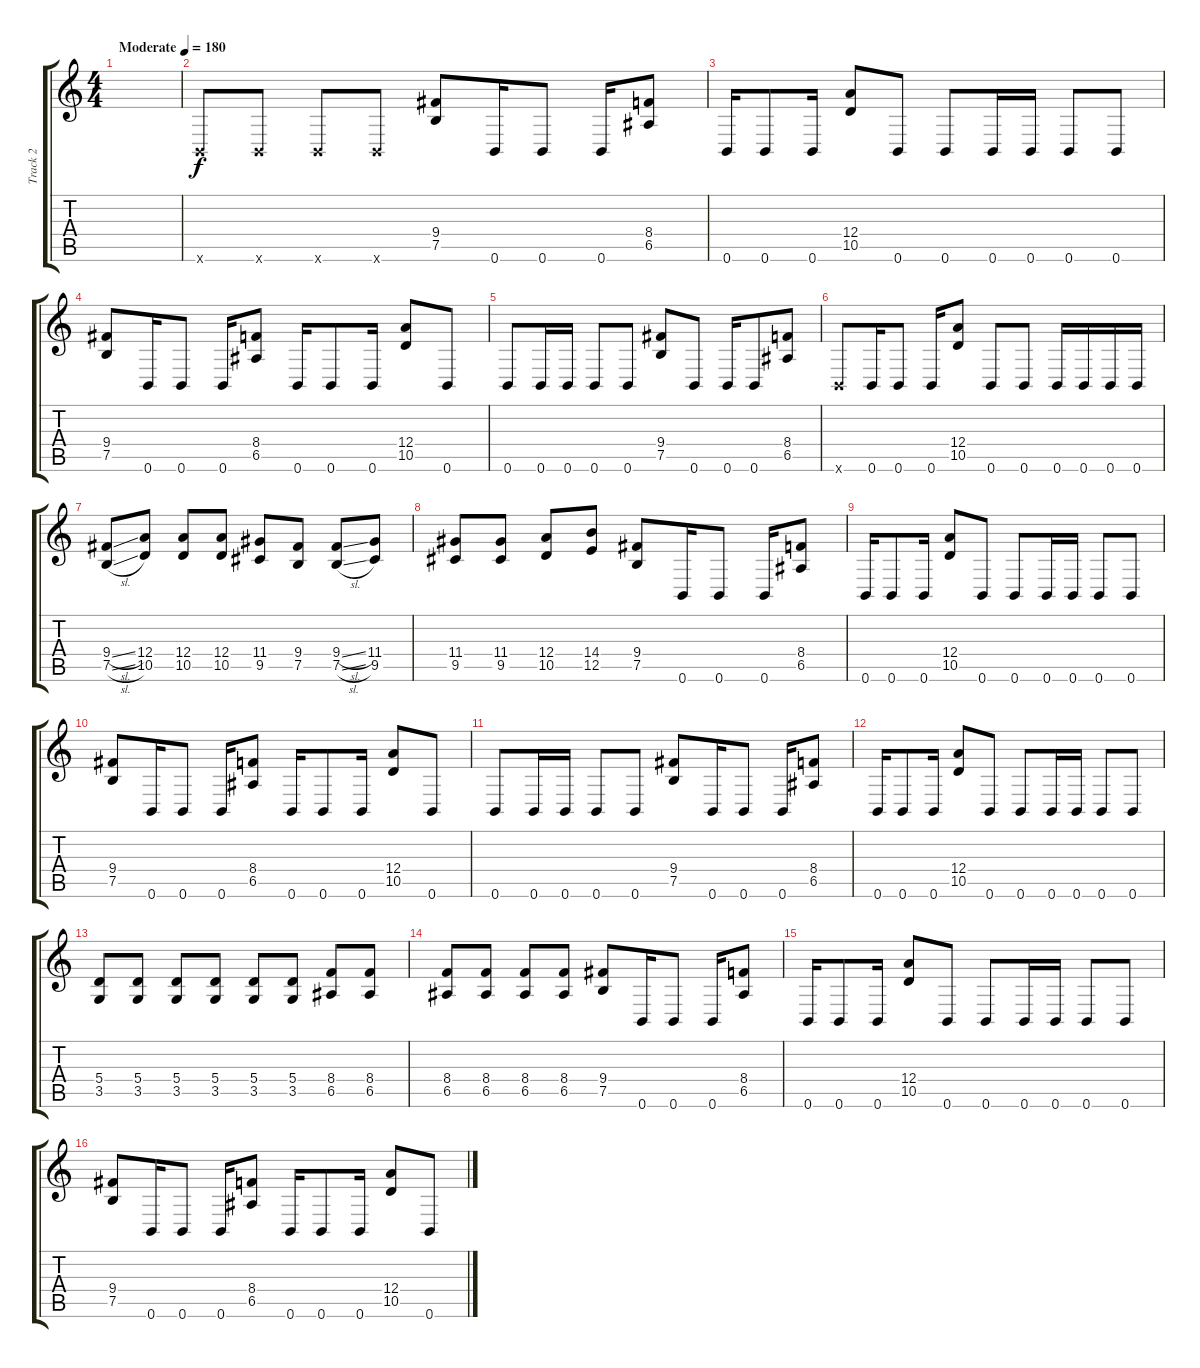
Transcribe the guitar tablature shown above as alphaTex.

\track ("Track 2" "Track 2") {instrument distortionguitar}
\staff {score tabs}
\tuning (B3 Gb3 D3 A2 E2 B1) {hide}
\ts (4 4)
\tempo (180 "Moderate")
\clef g2
\ks c
|
0.6{x}.8 0.6{x}.8 0.6{x}.8 0.6{x}.8 (9.4 7.5).8 0.6.16 0.6.8 0.6.16 (8.4 6.5).8 |
0.6.16 0.6.8 0.6.16 (12.4 10.5).8 0.6.8 0.6.8 0.6.16 0.6.16 0.6.8 0.6.8 |
(9.4 7.5).8 0.6.16 0.6.8 0.6.16 (8.4 6.5).8 0.6.16 0.6.8 0.6.16 (12.4 10.5).8 0.6.8 |
0.6.8 0.6.16 0.6.16 0.6.8 0.6.8 (9.4 7.5).8 0.6.8 0.6.16 0.6.8 (8.4 6.5).8 |
0.6{x}.8 0.6.16 0.6.8 0.6.16 (12.4 10.5).8 0.6.8 0.6.8 0.6.16 0.6.16 0.6.16 0.6.16 |
(9.4{sl} 7.5{sl}).8 (12.4 10.5).8 (12.4 10.5).8 (12.4 10.5).8 (11.4 9.5).8 (9.4 7.5).8 (9.4{sl} 7.5{sl}).8 (11.4 9.5).8 |
(11.4 9.5).8 (11.4 9.5).8 (12.4 10.5).8 (14.4 12.5).8 (9.4 7.5).8 0.6.16 0.6.8 0.6.16 (8.4 6.5).8 |
0.6.16 0.6.8 0.6.16 (12.4 10.5).8 0.6.8 0.6.8 0.6.16 0.6.16 0.6.8 0.6.8 |
(9.4 7.5).8 0.6.16 0.6.8 0.6.16 (8.4 6.5).8 0.6.16 0.6.8 0.6.16 (12.4 10.5).8 0.6.8 |
0.6.8 0.6.16 0.6.16 0.6.8 0.6.8 (9.4 7.5).8 0.6.16 0.6.8 0.6.16 (8.4 6.5).8 |
0.6.16 0.6.8 0.6.16 (12.4 10.5).8 0.6.8 0.6.8 0.6.16 0.6.16 0.6.8 0.6.8 |
(5.4 3.5).8 (5.4 3.5).8 (5.4 3.5).8 (5.4 3.5).8 (5.4 3.5).8 (5.4 3.5).8 (8.4 6.5).8 (8.4 6.5).8 |
(8.4 6.5).8 (8.4 6.5).8 (8.4 6.5).8 (8.4 6.5).8 (9.4 7.5).8 0.6.16 0.6.8 0.6.16 (8.4 6.5).8 |
0.6.16 0.6.8 0.6.16 (12.4 10.5).8 0.6.8 0.6.8 0.6.16 0.6.16 0.6.8 0.6.8 |
(9.4 7.5).8 0.6.16 0.6.8 0.6.16 (8.4 6.5).8 0.6.16 0.6.8 0.6.16 (12.4 10.5).8 0.6.8
